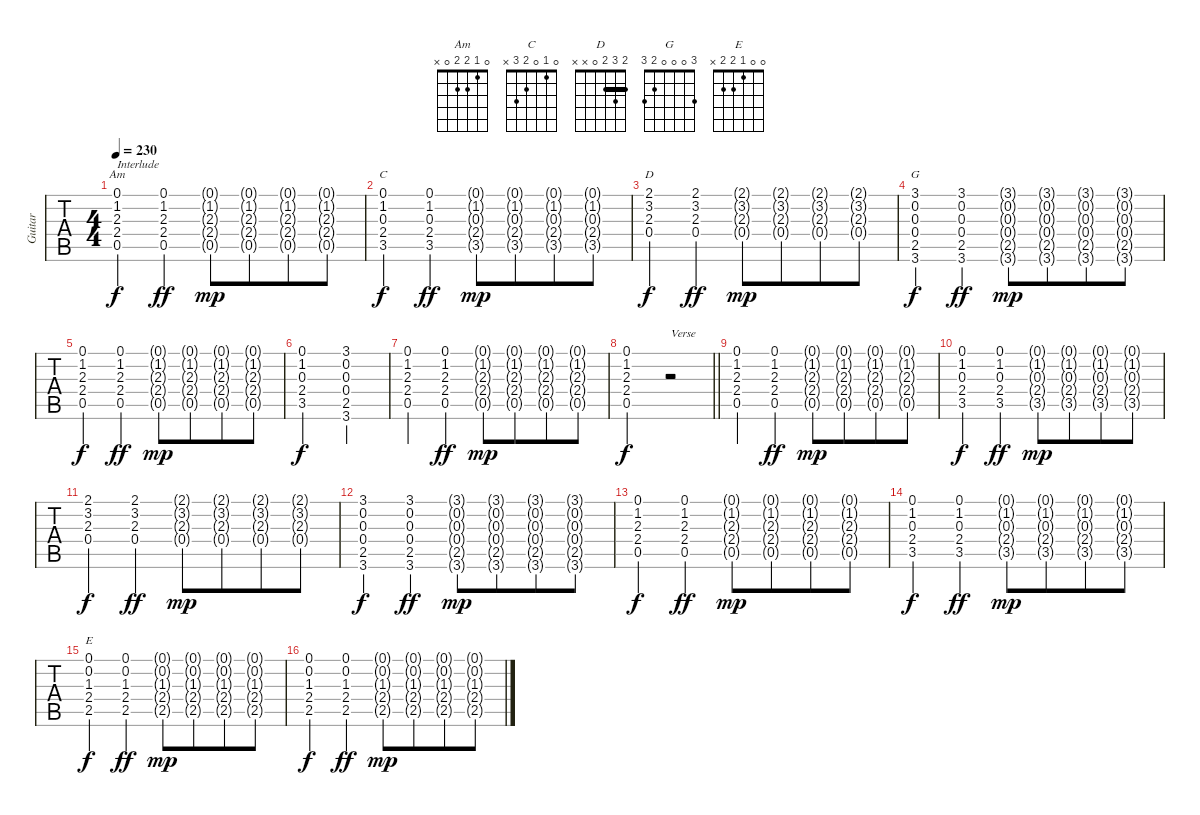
\track ("Guitar" "Guitar") {instrument acousticguitarnylon}
\staff {tabs}
\tuning (E4 B3 G3 D3 A2 E2) {hide}
\chord ("Am" 0 1 2 2 0 x)
\chord ("C" 0 1 0 2 3 x)
\chord ("D" 2 3 2 0 x x) {barre 2}
\chord ("G" 3 0 0 0 2 3)
\chord ("E" 0 0 1 2 2 x)
\ts (4 4)
\tempo 230
\clef g2
\ks c
(0.1 1.2 2.3 2.4 0.5).4{ch "Am" txt "Interlude" dy f} (0.1{ac} 1.2{ac} 2.3{ac} 2.4{ac} 0.5{ac}).4{dy ff} (0.1{g} 1.2{g} 2.3{g} 2.4{g} 0.5{g}).8{dy mp} (0.1{g} 1.2{g} 2.3{g} 2.4{g} 0.5{g}).8{beam merge} (0.1{g} 1.2{g} 2.3{g} 2.4{g} 0.5{g}).8 (0.1{g} 1.2{g} 2.3{g} 2.4{g} 0.5{g}).8 |
(0.1 1.2 0.3 2.4 3.5).4{ch "C" dy f} (0.1{ac} 1.2{ac} 0.3{ac} 2.4{ac} 3.5{ac}).4{dy ff} (0.1{g} 1.2{g} 0.3{g} 2.4{g} 3.5{g}).8{dy mp} (0.1{g} 1.2{g} 0.3{g} 2.4{g} 3.5{g}).8{beam merge} (0.1{g} 1.2{g} 0.3{g} 2.4{g} 3.5{g}).8 (0.1{g} 1.2{g} 0.3{g} 2.4{g} 3.5{g}).8 |
(2.1 3.2 2.3 0.4).4{ch "D" dy f} (2.1{ac} 3.2{ac} 2.3{ac} 0.4{ac}).4{dy ff} (2.1{g} 3.2{g} 2.3{g} 0.4{g}).8{dy mp} (2.1{g} 3.2{g} 2.3{g} 0.4{g}).8{beam merge} (2.1{g} 3.2{g} 2.3{g} 0.4{g}).8 (2.1{g} 3.2{g} 2.3{g} 0.4{g}).8 |
(3.1 0.2 0.3 0.4 2.5 3.6).4{ch "G" dy f} (3.1{ac} 0.2{ac} 0.3{ac} 0.4{ac} 2.5{ac} 3.6{ac}).4{dy ff} (3.1{g} 0.2{g} 0.3{g} 0.4{g} 2.5{g} 3.6{g}).8{dy mp} (3.1{g} 0.2{g} 0.3{g} 0.4{g} 2.5{g} 3.6{g}).8{beam merge} (3.1{g} 0.2{g} 0.3{g} 0.4{g} 2.5{g} 3.6{g}).8 (3.1{g} 0.2{g} 0.3{g} 0.4{g} 2.5{g} 3.6{g}).8 |
(0.1 1.2 2.3 2.4 0.5).4{dy f} (0.1{ac} 1.2{ac} 2.3{ac} 2.4{ac} 0.5{ac}).4{dy ff} (0.1{g} 1.2{g} 2.3{g} 2.4{g} 0.5{g}).8{dy mp} (0.1{g} 1.2{g} 2.3{g} 2.4{g} 0.5{g}).8{beam merge} (0.1{g} 1.2{g} 2.3{g} 2.4{g} 0.5{g}).8 (0.1{g} 1.2{g} 2.3{g} 2.4{g} 0.5{g}).8 |
(0.1 1.2 0.3 2.4 3.5).2{dy f} (3.1 0.2 0.3 0.4 2.5 3.6).2 |
(0.1 1.2 2.3 2.4 0.5).4 (0.1{ac} 1.2{ac} 2.3{ac} 2.4{ac} 0.5{ac}).4{dy ff} (0.1{g} 1.2{g} 2.3{g} 2.4{g} 0.5{g}).8{dy mp} (0.1{g} 1.2{g} 2.3{g} 2.4{g} 0.5{g}).8{beam merge} (0.1{g} 1.2{g} 2.3{g} 2.4{g} 0.5{g}).8 (0.1{g} 1.2{g} 2.3{g} 2.4{g} 0.5{g}).8 |
\barLineRight lightlight
(0.1 1.2 2.3 2.4 0.5).2{dy f} r.2{txt "Verse"} |
(0.1 1.2 2.3 2.4 0.5).4 (0.1{ac} 1.2{ac} 2.3{ac} 2.4{ac} 0.5{ac}).4{dy ff} (0.1{g} 1.2{g} 2.3{g} 2.4{g} 0.5{g}).8{dy mp} (0.1{g} 1.2{g} 2.3{g} 2.4{g} 0.5{g}).8{beam merge} (0.1{g} 1.2{g} 2.3{g} 2.4{g} 0.5{g}).8 (0.1{g} 1.2{g} 2.3{g} 2.4{g} 0.5{g}).8 |
(0.1 1.2 0.3 2.4 3.5).4{dy f} (0.1{ac} 1.2{ac} 0.3{ac} 2.4{ac} 3.5{ac}).4{dy ff} (0.1{g} 1.2{g} 0.3{g} 2.4{g} 3.5{g}).8{dy mp} (0.1{g} 1.2{g} 0.3{g} 2.4{g} 3.5{g}).8{beam merge} (0.1{g} 1.2{g} 0.3{g} 2.4{g} 3.5{g}).8 (0.1{g} 1.2{g} 0.3{g} 2.4{g} 3.5{g}).8 |
(2.1 3.2 2.3 0.4).4{dy f} (2.1{ac} 3.2{ac} 2.3{ac} 0.4{ac}).4{dy ff} (2.1{g} 3.2{g} 2.3{g} 0.4{g}).8{dy mp} (2.1{g} 3.2{g} 2.3{g} 0.4{g}).8{beam merge} (2.1{g} 3.2{g} 2.3{g} 0.4{g}).8 (2.1{g} 3.2{g} 2.3{g} 0.4{g}).8 |
(3.1 0.2 0.3 0.4 2.5 3.6).4{dy f} (3.1{ac} 0.2{ac} 0.3{ac} 0.4{ac} 2.5{ac} 3.6{ac}).4{dy ff} (3.1{g} 0.2{g} 0.3{g} 0.4{g} 2.5{g} 3.6{g}).8{dy mp} (3.1{g} 0.2{g} 0.3{g} 0.4{g} 2.5{g} 3.6{g}).8{beam merge} (3.1{g} 0.2{g} 0.3{g} 0.4{g} 2.5{g} 3.6{g}).8 (3.1{g} 0.2{g} 0.3{g} 0.4{g} 2.5{g} 3.6{g}).8 |
(0.1 1.2 2.3 2.4 0.5).4{dy f} (0.1{ac} 1.2{ac} 2.3{ac} 2.4{ac} 0.5{ac}).4{dy ff} (0.1{g} 1.2{g} 2.3{g} 2.4{g} 0.5{g}).8{dy mp} (0.1{g} 1.2{g} 2.3{g} 2.4{g} 0.5{g}).8{beam merge} (0.1{g} 1.2{g} 2.3{g} 2.4{g} 0.5{g}).8 (0.1{g} 1.2{g} 2.3{g} 2.4{g} 0.5{g}).8 |
(0.1 1.2 0.3 2.4 3.5).4{dy f} (0.1{ac} 1.2{ac} 0.3{ac} 2.4{ac} 3.5{ac}).4{dy ff} (0.1{g} 1.2{g} 0.3{g} 2.4{g} 3.5{g}).8{dy mp} (0.1{g} 1.2{g} 0.3{g} 2.4{g} 3.5{g}).8{beam merge} (0.1{g} 1.2{g} 0.3{g} 2.4{g} 3.5{g}).8 (0.1{g} 1.2{g} 0.3{g} 2.4{g} 3.5{g}).8 |
(0.1 0.2 1.3 2.4 2.5).4{ch "E" dy f} (0.1{ac} 0.2{ac} 1.3{ac} 2.4{ac} 2.5{ac}).4{dy ff} (0.1{g} 0.2{g} 1.3{g} 2.4{g} 2.5{g}).8{dy mp} (0.1{g} 0.2{g} 1.3{g} 2.4{g} 2.5{g}).8{beam merge} (0.1{g} 0.2{g} 1.3{g} 2.4{g} 2.5{g}).8 (0.1{g} 0.2{g} 1.3{g} 2.4{g} 2.5{g}).8 |
(0.1 0.2 1.3 2.4 2.5).4{dy f} (0.1{ac} 0.2{ac} 1.3{ac} 2.4{ac} 2.5{ac}).4{dy ff} (0.1{g} 0.2{g} 1.3{g} 2.4{g} 2.5{g}).8{dy mp} (0.1{g} 0.2{g} 1.3{g} 2.4{g} 2.5{g}).8{beam merge} (0.1{g} 0.2{g} 1.3{g} 2.4{g} 2.5{g}).8 (0.1{g} 0.2{g} 1.3{g} 2.4{g} 2.5{g}).8
